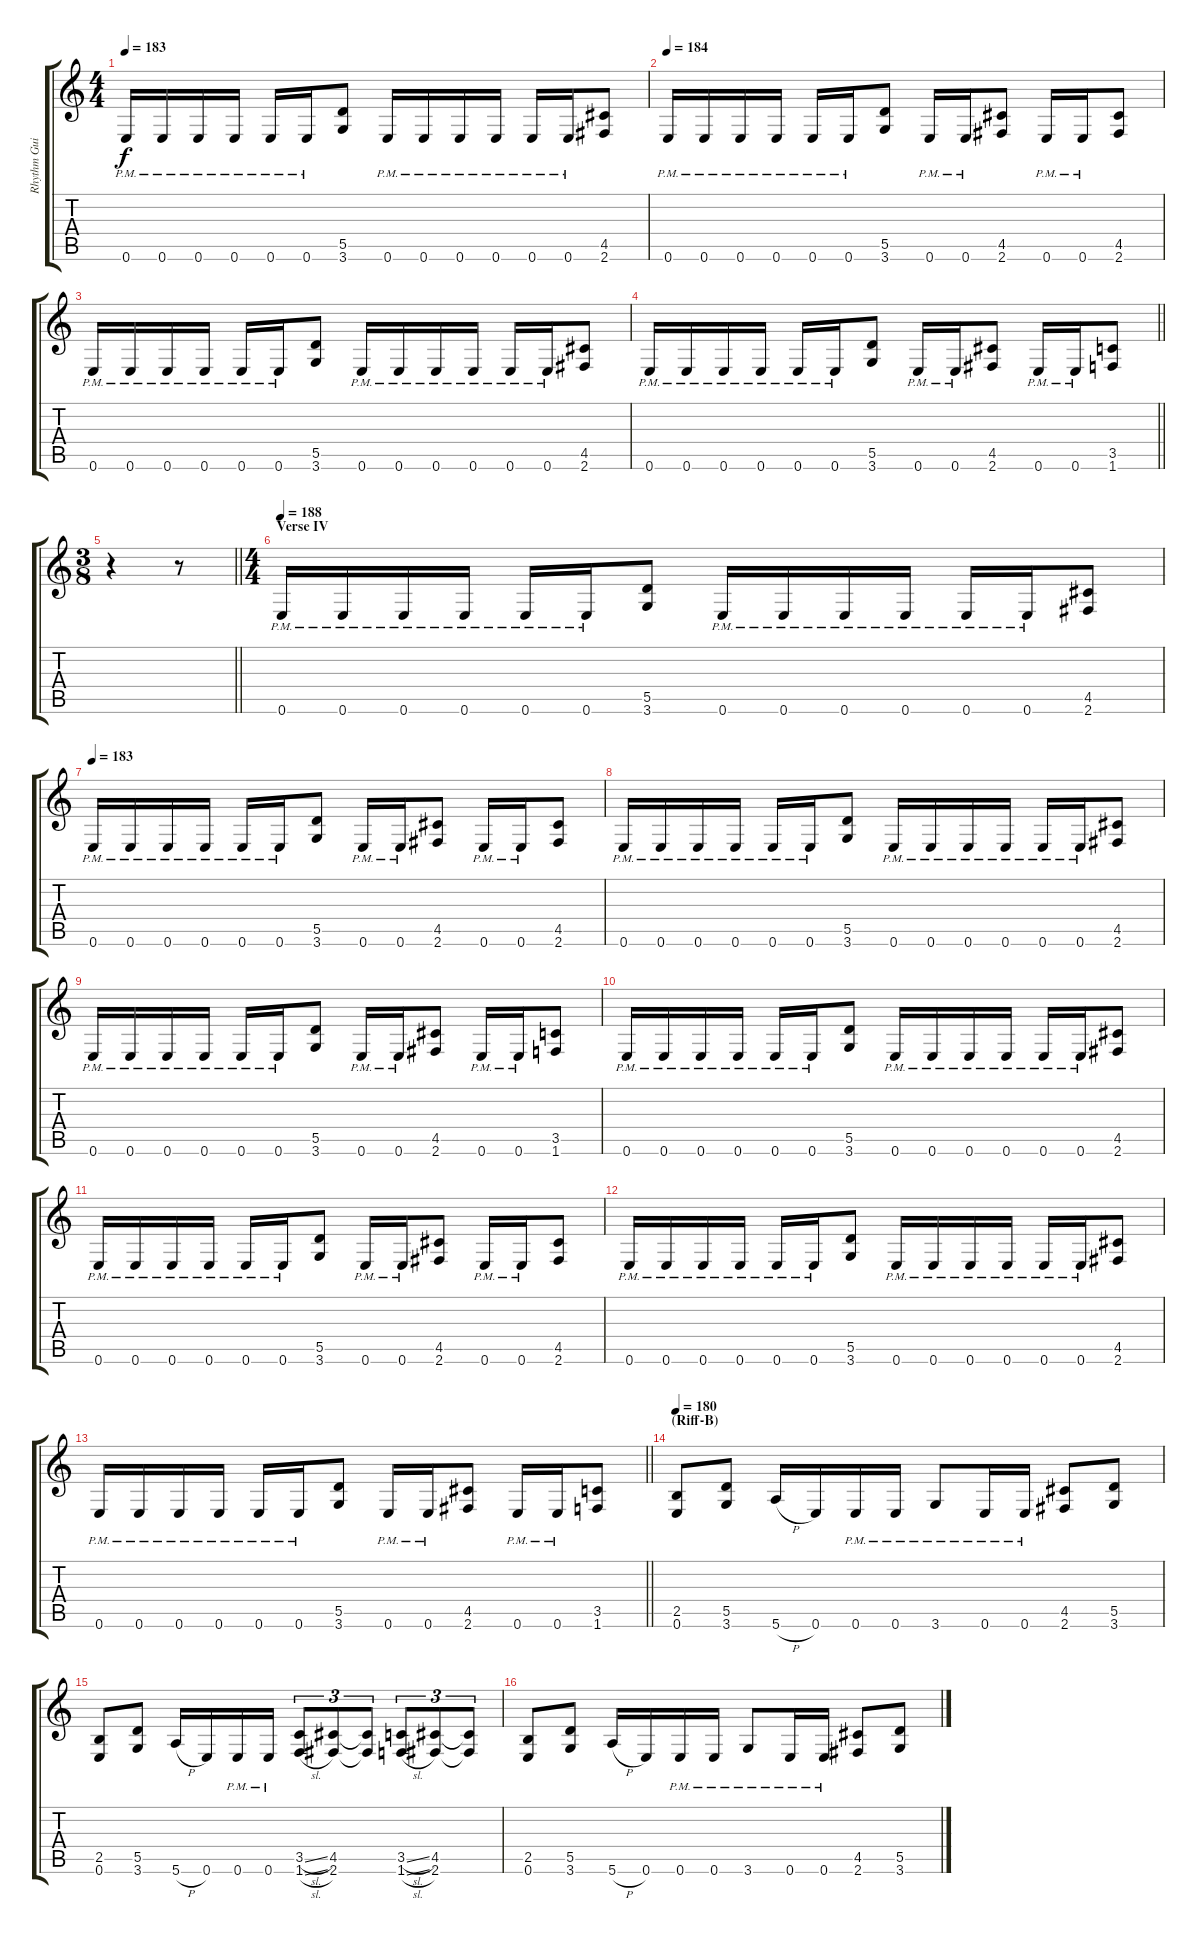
\track ("Rhythm Guitar I" "Rhythm Gui") {instrument distortionguitar}
\staff {score tabs}
\tuning (E4 B3 G3 D3 A2 E2) {hide}
\ts (4 4)
\tempo 183
\clef g2
\ks c
0.6{pm}.16{dy f} 0.6{pm}.16 0.6{pm}.16 0.6{pm}.16 0.6{pm}.16 0.6{pm}.16 (5.5 3.6).8 0.6{pm}.16 0.6{pm}.16 0.6{pm}.16 0.6{pm}.16 0.6{pm}.16 0.6{pm}.16 (4.5 2.6).8 |
\tempo 184
0.6{pm}.16 0.6{pm}.16 0.6{pm}.16 0.6{pm}.16 0.6{pm}.16 0.6{pm}.16 (5.5 3.6).8 0.6{pm}.16 0.6{pm}.16 (4.5 2.6).8 0.6{pm}.16 0.6{pm}.16 (4.5 2.6).8 |
0.6{pm}.16 0.6{pm}.16 0.6{pm}.16 0.6{pm}.16 0.6{pm}.16 0.6{pm}.16 (5.5 3.6).8 0.6{pm}.16 0.6{pm}.16 0.6{pm}.16 0.6{pm}.16 0.6{pm}.16 0.6{pm}.16 (4.5 2.6).8 |
\barLineRight lightlight
0.6{pm}.16 0.6{pm}.16 0.6{pm}.16 0.6{pm}.16 0.6{pm}.16 0.6{pm}.16 (5.5 3.6).8 0.6{pm}.16 0.6{pm}.16 (4.5 2.6).8 0.6{pm}.16 0.6{pm}.16 (3.5 1.6).8 |
\ts (3 8)
\barLineRight lightlight
r.4 r.8 |
\ts (4 4)
\section ("" "Verse IV")
\tempo 188
0.6{pm}.16 0.6{pm}.16 0.6{pm}.16 0.6{pm}.16 0.6{pm}.16 0.6{pm}.16 (5.5 3.6).8 0.6{pm}.16 0.6{pm}.16 0.6{pm}.16 0.6{pm}.16 0.6{pm}.16 0.6{pm}.16 (4.5 2.6).8 |
\tempo 183
0.6{pm}.16 0.6{pm}.16 0.6{pm}.16 0.6{pm}.16 0.6{pm}.16 0.6{pm}.16 (5.5 3.6).8 0.6{pm}.16 0.6{pm}.16 (4.5 2.6).8 0.6{pm}.16 0.6{pm}.16 (4.5 2.6).8 |
0.6{pm}.16 0.6{pm}.16 0.6{pm}.16 0.6{pm}.16 0.6{pm}.16 0.6{pm}.16 (5.5 3.6).8 0.6{pm}.16 0.6{pm}.16 0.6{pm}.16 0.6{pm}.16 0.6{pm}.16 0.6{pm}.16 (4.5 2.6).8 |
0.6{pm}.16 0.6{pm}.16 0.6{pm}.16 0.6{pm}.16 0.6{pm}.16 0.6{pm}.16 (5.5 3.6).8 0.6{pm}.16 0.6{pm}.16 (4.5 2.6).8 0.6{pm}.16 0.6{pm}.16 (3.5 1.6).8 |
0.6{pm}.16 0.6{pm}.16 0.6{pm}.16 0.6{pm}.16 0.6{pm}.16 0.6{pm}.16 (5.5 3.6).8 0.6{pm}.16 0.6{pm}.16 0.6{pm}.16 0.6{pm}.16 0.6{pm}.16 0.6{pm}.16 (4.5 2.6).8 |
0.6{pm}.16 0.6{pm}.16 0.6{pm}.16 0.6{pm}.16 0.6{pm}.16 0.6{pm}.16 (5.5 3.6).8 0.6{pm}.16 0.6{pm}.16 (4.5 2.6).8 0.6{pm}.16 0.6{pm}.16 (4.5 2.6).8 |
0.6{pm}.16 0.6{pm}.16 0.6{pm}.16 0.6{pm}.16 0.6{pm}.16 0.6{pm}.16 (5.5 3.6).8 0.6{pm}.16 0.6{pm}.16 0.6{pm}.16 0.6{pm}.16 0.6{pm}.16 0.6{pm}.16 (4.5 2.6).8 |
\barLineRight lightlight
0.6{pm}.16 0.6{pm}.16 0.6{pm}.16 0.6{pm}.16 0.6{pm}.16 0.6{pm}.16 (5.5 3.6).8 0.6{pm}.16 0.6{pm}.16 (4.5 2.6).8 0.6{pm}.16 0.6{pm}.16 (3.5 1.6).8 |
\section ("" "(Riff-B)")
\tempo 180
(2.5 0.6).8 (5.5 3.6).8 5.6{h}.16 0.6.16 0.6{pm}.16 0.6{pm}.16 3.6{pm}.8 0.6{pm}.16 0.6{pm}.16 (4.5 2.6).8 (5.5 3.6).8 |
(2.5 0.6).8 (5.5 3.6).8 5.6{h}.16 0.6.16 0.6{pm}.16 0.6{pm}.16 (3.5{sl} 1.6{sl}).8{tu (3 2)} (4.5 2.6).8{tu (3 2)} (4.5{t} 2.6{t}).8{tu (3 2)} (3.5{sl} 1.6{sl}).8{tu (3 2)} (4.5 2.6).8{tu (3 2)} (4.5{t} 2.6{t}).8{tu (3 2)} |
(2.5 0.6).8 (5.5 3.6).8 5.6{h}.16 0.6.16 0.6{pm}.16 0.6{pm}.16 3.6{pm}.8 0.6{pm}.16 0.6{pm}.16 (4.5 2.6).8 (5.5 3.6).8
